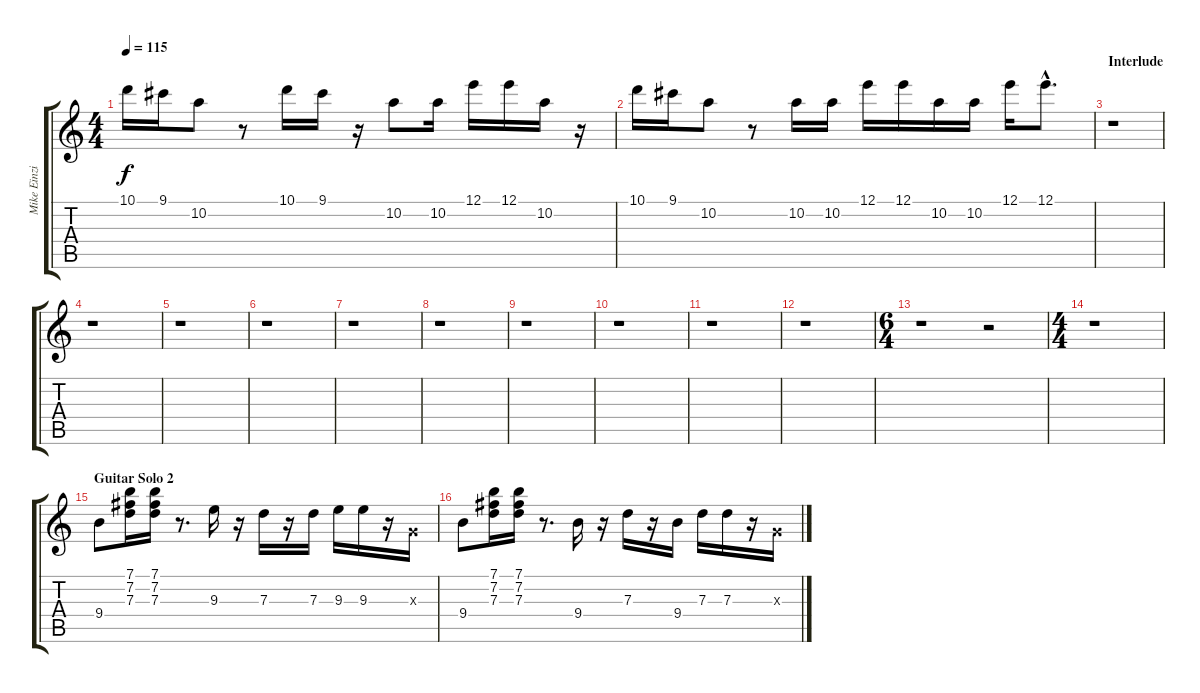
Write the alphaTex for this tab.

\track ("Mike Einziger - Clean Guitar" "Mike Einzi") {instrument electricguitarjazz}
\staff {score tabs}
\tuning (E4 B3 G3 D3 A2 E2) {hide}
\ts (4 4)
\tempo 115
\clef g2
\ks c
10.1.16{dy f} 9.1.16 10.2.8 r.8 10.1.16 9.1.16 r.16 10.2.8 10.2.16 12.1.16 12.1.16 10.2.16 r.16 |
10.1.16 9.1.16 10.2.8 r.8 10.2.16 10.2.16 12.1.16 12.1.16 10.2.16 10.2.16 12.1.16 12.1{hac}.8{d} |
\section ("" "Interlude")
r.1 |
r.1 |
r.1 |
r.1 |
r.1 |
r.1 |
r.1 |
r.1 |
r.1 |
r.1 |
\ts (6 4)
r.1 r.2 |
\ts (4 4)
r.1 |
\section ("" "Guitar Solo 2")
9.4.8 (7.1 7.2 7.3).16 (7.1 7.2 7.3).16 r.8{d} 9.3.16 r.16 7.3.16 r.16 7.3.16 9.3.16 9.3.16 r.16 0.3{x}.16 |
9.4.8 (7.1 7.2 7.3).16 (7.1 7.2 7.3).16 r.8{d} 9.4.16 r.16 7.3.16 r.16 9.4.16 7.3.16 7.3.16 r.16 0.3{x}.16
